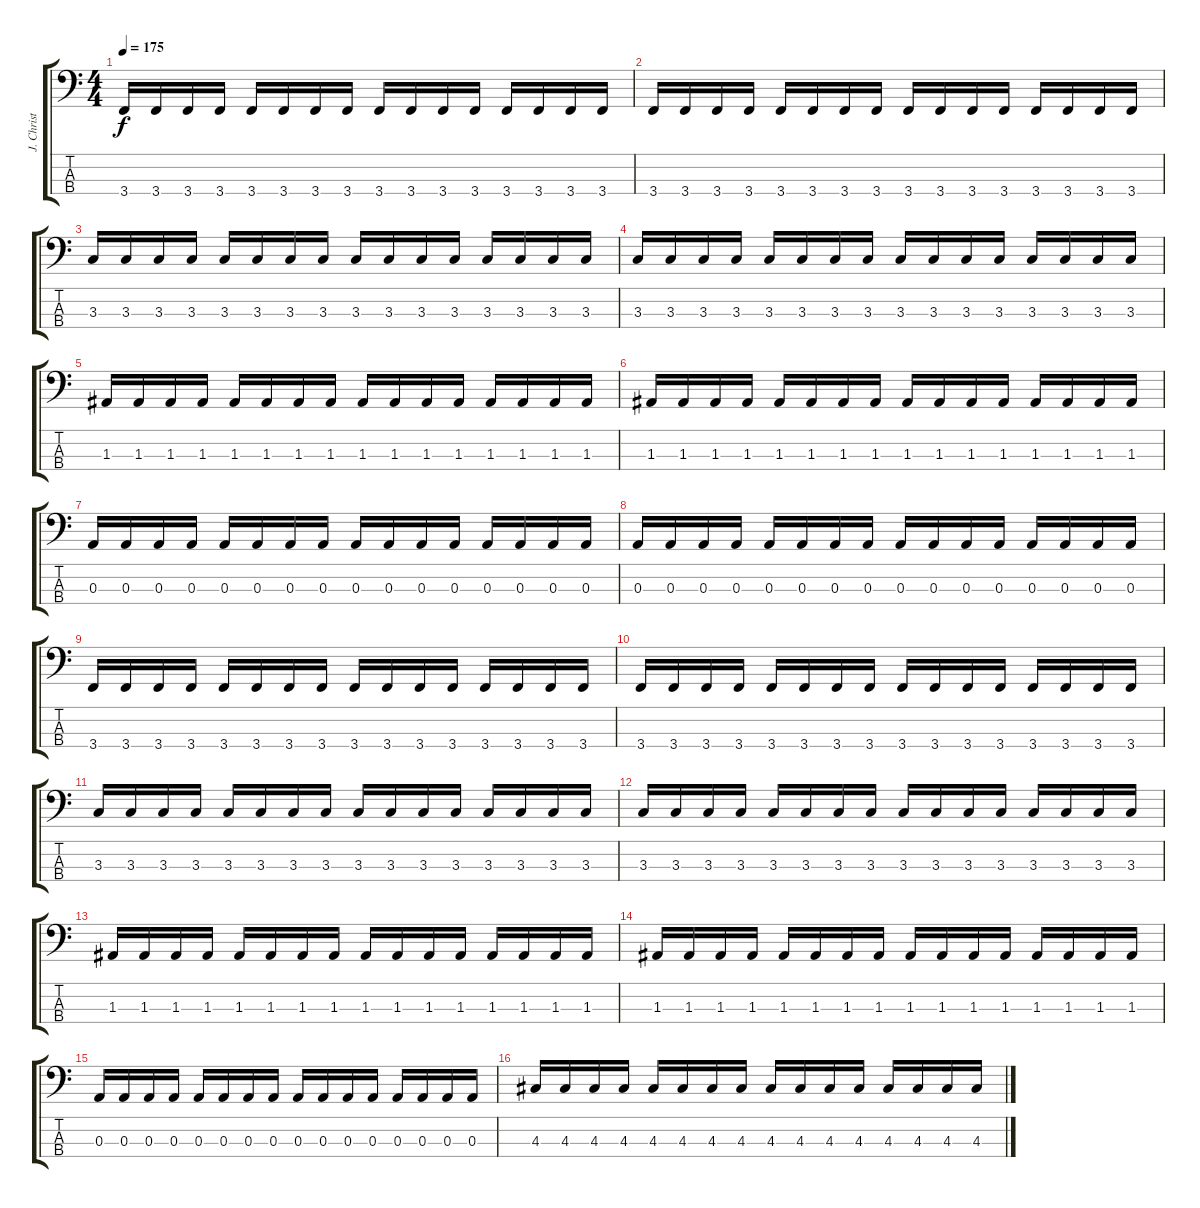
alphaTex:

\track ("J. Christ" "J. Christ") {instrument electricbassfinger}
\staff {score tabs}
\tuning (G2 D2 A1 D1) {hide}
\ts (4 4)
\tempo 175
\clef f4
\ks c
3.4.16{dy f} 3.4.16 3.4.16 3.4.16 3.4.16 3.4.16 3.4.16 3.4.16 3.4.16 3.4.16 3.4.16 3.4.16 3.4.16 3.4.16 3.4.16 3.4.16 |
3.4.16 3.4.16 3.4.16 3.4.16 3.4.16 3.4.16 3.4.16 3.4.16 3.4.16 3.4.16 3.4.16 3.4.16 3.4.16 3.4.16 3.4.16 3.4.16 |
3.3.16 3.3.16 3.3.16 3.3.16 3.3.16 3.3.16 3.3.16 3.3.16 3.3.16 3.3.16 3.3.16 3.3.16 3.3.16 3.3.16 3.3.16 3.3.16 |
3.3.16 3.3.16 3.3.16 3.3.16 3.3.16 3.3.16 3.3.16 3.3.16 3.3.16 3.3.16 3.3.16 3.3.16 3.3.16 3.3.16 3.3.16 3.3.16 |
1.3.16 1.3.16 1.3.16 1.3.16 1.3.16 1.3.16 1.3.16 1.3.16 1.3.16 1.3.16 1.3.16 1.3.16 1.3.16 1.3.16 1.3.16 1.3.16 |
1.3.16 1.3.16 1.3.16 1.3.16 1.3.16 1.3.16 1.3.16 1.3.16 1.3.16 1.3.16 1.3.16 1.3.16 1.3.16 1.3.16 1.3.16 1.3.16 |
0.3.16 0.3.16 0.3.16 0.3.16 0.3.16 0.3.16 0.3.16 0.3.16 0.3.16 0.3.16 0.3.16 0.3.16 0.3.16 0.3.16 0.3.16 0.3.16 |
0.3.16 0.3.16 0.3.16 0.3.16 0.3.16 0.3.16 0.3.16 0.3.16 0.3.16 0.3.16 0.3.16 0.3.16 0.3.16 0.3.16 0.3.16 0.3.16 |
3.4.16 3.4.16 3.4.16 3.4.16 3.4.16 3.4.16 3.4.16 3.4.16 3.4.16 3.4.16 3.4.16 3.4.16 3.4.16 3.4.16 3.4.16 3.4.16 |
3.4.16 3.4.16 3.4.16 3.4.16 3.4.16 3.4.16 3.4.16 3.4.16 3.4.16 3.4.16 3.4.16 3.4.16 3.4.16 3.4.16 3.4.16 3.4.16 |
3.3.16 3.3.16 3.3.16 3.3.16 3.3.16 3.3.16 3.3.16 3.3.16 3.3.16 3.3.16 3.3.16 3.3.16 3.3.16 3.3.16 3.3.16 3.3.16 |
3.3.16 3.3.16 3.3.16 3.3.16 3.3.16 3.3.16 3.3.16 3.3.16 3.3.16 3.3.16 3.3.16 3.3.16 3.3.16 3.3.16 3.3.16 3.3.16 |
1.3.16 1.3.16 1.3.16 1.3.16 1.3.16 1.3.16 1.3.16 1.3.16 1.3.16 1.3.16 1.3.16 1.3.16 1.3.16 1.3.16 1.3.16 1.3.16 |
1.3.16 1.3.16 1.3.16 1.3.16 1.3.16 1.3.16 1.3.16 1.3.16 1.3.16 1.3.16 1.3.16 1.3.16 1.3.16 1.3.16 1.3.16 1.3.16 |
0.3.16 0.3.16 0.3.16 0.3.16 0.3.16 0.3.16 0.3.16 0.3.16 0.3.16 0.3.16 0.3.16 0.3.16 0.3.16 0.3.16 0.3.16 0.3.16 |
4.3.16 4.3.16 4.3.16 4.3.16 4.3.16 4.3.16 4.3.16 4.3.16 4.3.16 4.3.16 4.3.16 4.3.16 4.3.16 4.3.16 4.3.16 4.3.16
